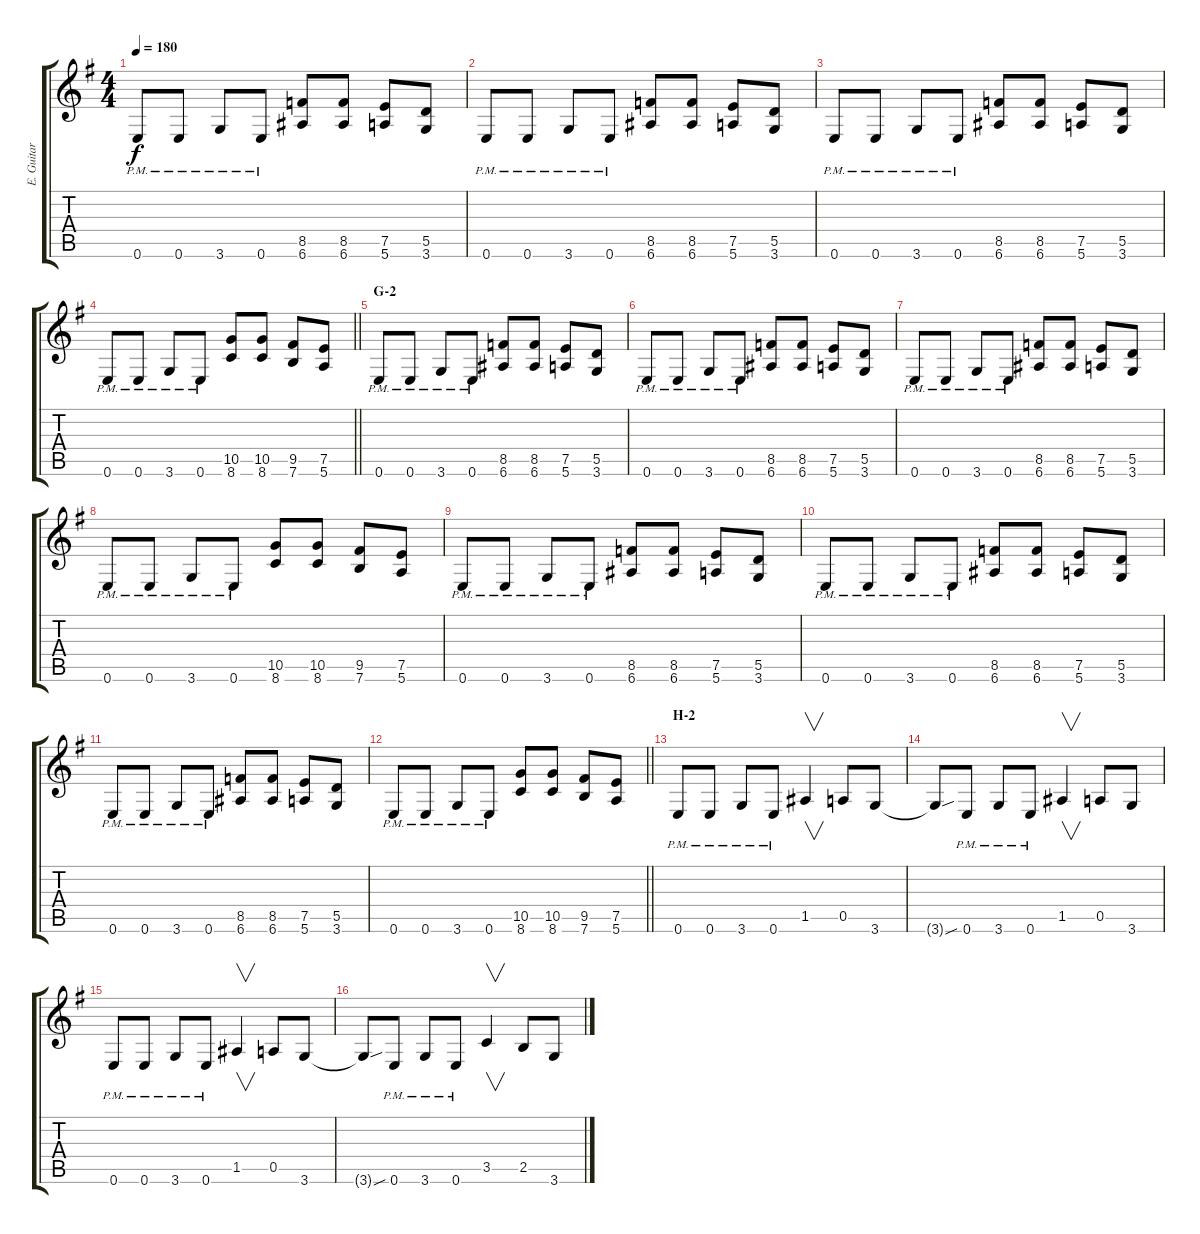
\track ("E. Guitar I" "E. Guitar ") {instrument overdrivenguitar}
\staff {score tabs}
\tuning (E4 B3 G3 D3 A2 E2) {hide}
\ts (4 4)
\tempo 180
\clef g2
\ks g
0.6{pm}.8{dy f} 0.6{pm}.8 3.6{pm}.8 0.6{pm}.8 (8.5 6.6).8 (8.5 6.6).8 (7.5 5.6).8 (5.5 3.6).8 |
0.6{pm}.8 0.6{pm}.8 3.6{pm}.8 0.6{pm}.8 (8.5 6.6).8 (8.5 6.6).8 (7.5 5.6).8 (5.5 3.6).8 |
0.6{pm}.8 0.6{pm}.8 3.6{pm}.8 0.6{pm}.8 (8.5 6.6).8 (8.5 6.6).8 (7.5 5.6).8 (5.5 3.6).8 |
\barLineRight lightlight
0.6{pm}.8 0.6{pm}.8 3.6{pm}.8 0.6{pm}.8 (10.5 8.6).8 (10.5 8.6).8 (9.5 7.6).8 (7.5 5.6).8 |
\section ("" "G-2")
0.6{pm}.8 0.6{pm}.8 3.6{pm}.8 0.6{pm}.8 (8.5 6.6).8 (8.5 6.6).8 (7.5 5.6).8 (5.5 3.6).8 |
0.6{pm}.8 0.6{pm}.8 3.6{pm}.8 0.6{pm}.8 (8.5 6.6).8 (8.5 6.6).8 (7.5 5.6).8 (5.5 3.6).8 |
0.6{pm}.8 0.6{pm}.8 3.6{pm}.8 0.6{pm}.8 (8.5 6.6).8 (8.5 6.6).8 (7.5 5.6).8 (5.5 3.6).8 |
0.6{pm}.8 0.6{pm}.8 3.6{pm}.8 0.6{pm}.8 (10.5 8.6).8 (10.5 8.6).8 (9.5 7.6).8 (7.5 5.6).8 |
0.6{pm}.8 0.6{pm}.8 3.6{pm}.8 0.6{pm}.8 (8.5 6.6).8 (8.5 6.6).8 (7.5 5.6).8 (5.5 3.6).8 |
0.6{pm}.8 0.6{pm}.8 3.6{pm}.8 0.6{pm}.8 (8.5 6.6).8 (8.5 6.6).8 (7.5 5.6).8 (5.5 3.6).8 |
0.6{pm}.8 0.6{pm}.8 3.6{pm}.8 0.6{pm}.8 (8.5 6.6).8 (8.5 6.6).8 (7.5 5.6).8 (5.5 3.6).8 |
\barLineRight lightlight
0.6{pm}.8 0.6{pm}.8 3.6{pm}.8 0.6{pm}.8 (10.5 8.6).8 (10.5 8.6).8 (9.5 7.6).8 (7.5 5.6).8 |
\section ("" "H-2")
0.6{pm}.8 0.6{pm}.8 3.6{pm}.8 0.6{pm}.8 1.5.4{v} 0.5.8 3.6.8 |
3.6{sou t}.8 0.6{pm}.8 3.6{pm}.8 0.6{pm}.8 1.5.4{v} 0.5.8 3.6.8 |
0.6{pm}.8 0.6{pm}.8 3.6{pm}.8 0.6{pm}.8 1.5.4{v} 0.5.8 3.6.8 |
3.6{sou t}.8 0.6{pm}.8 3.6{pm}.8 0.6{pm}.8 3.5.4{v} 2.5.8 3.6.8
